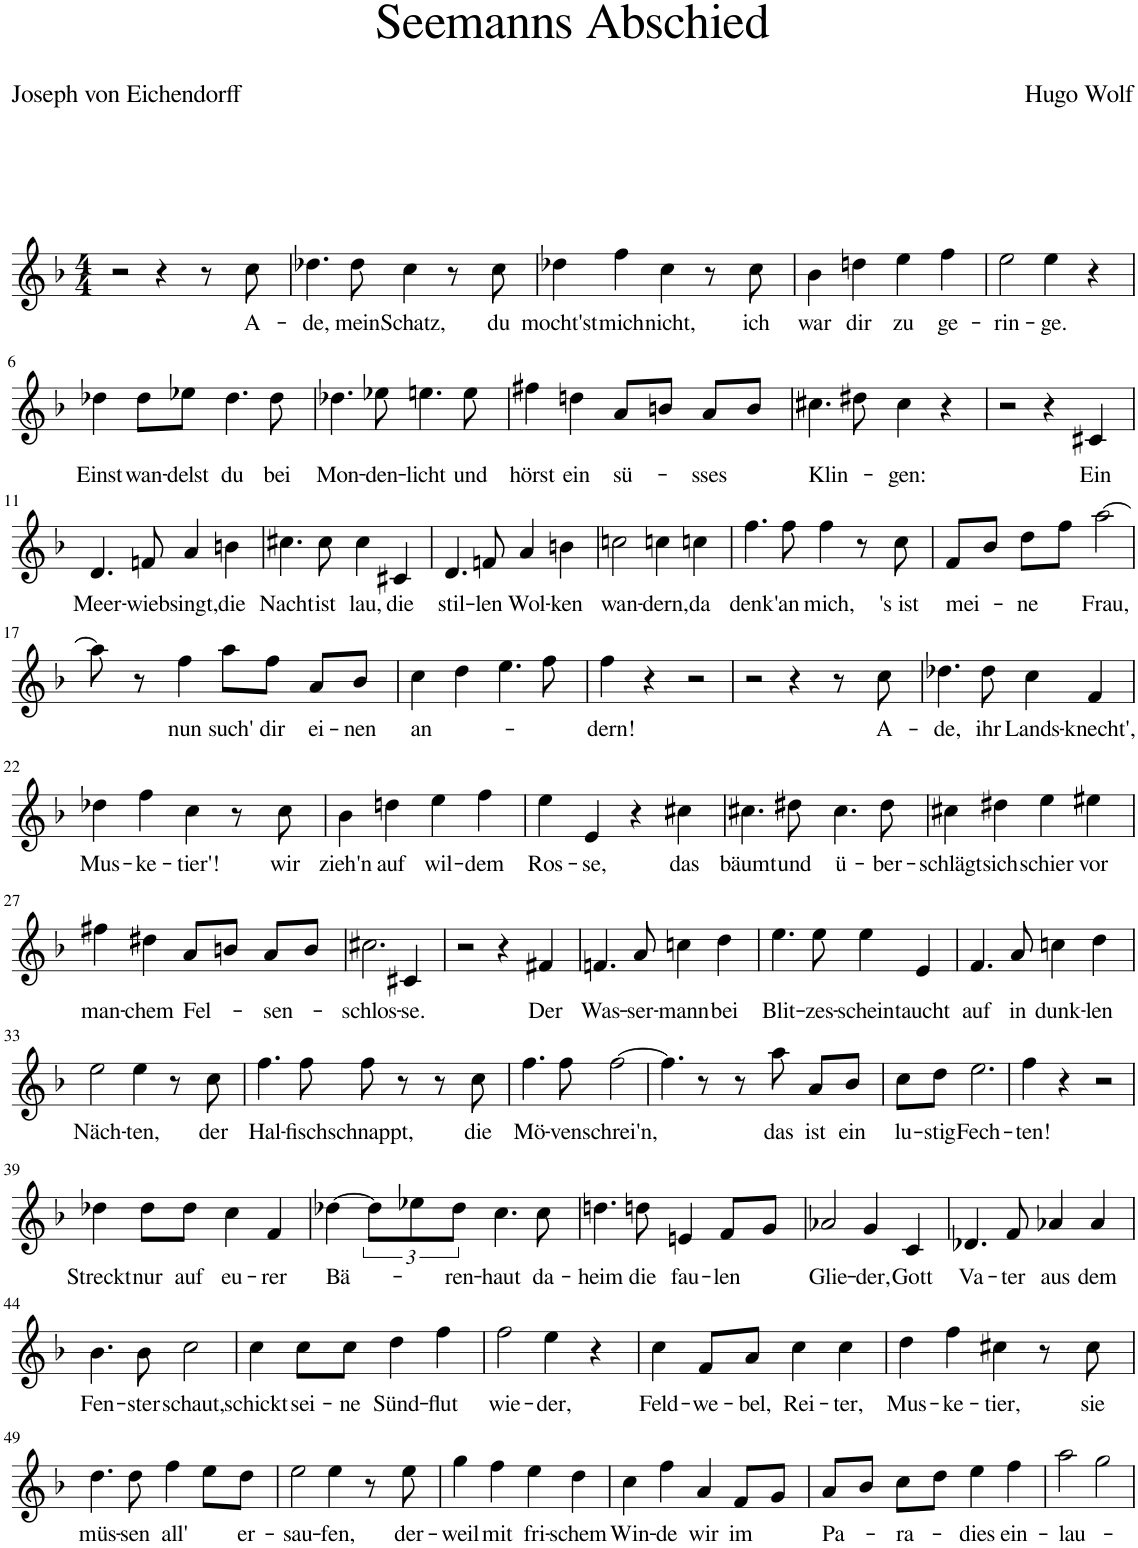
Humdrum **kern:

**kern	**text
*part1	*part1
*staff1	*staff1
*I"Piano	*
*I'Pno	*
*clefG2	*
*k[b-]	*
*M4/4	*
=1	=1
2r	.
4r	.
8r	.
!	!LO:LY:b
8cc\	A-
=2	=2
!	!LO:LY:b
4.dd-X\	-de,
!	!LO:LY:b
8dd-\	mein
!	!LO:LY:b
4cc\	Schatz,
8r	.
!	!LO:LY:b
8cc\	du
=3	=3
!	!LO:LY:b
4dd-X\	mocht'st
!	!LO:LY:b
4ff\	mich
!	!LO:LY:b
4cc\	nicht,
8r	.
!	!LO:LY:b
8cc\	ich
=4	=4
!	!LO:LY:b
4b-\	war
!	!LO:LY:b
4ddn\	dir
!	!LO:LY:b
4ee\	zu
!	!LO:LY:b
4ff\	ge-
=5	=5
!	!LO:LY:b
2ee\	-rin-
!	!LO:LY:b
4ee\	-ge.
4r	.
!!LO:LB:g=z
=6	=6
!	!LO:LY:b
4dd-X\	Einst
!	!LO:LY:b
8dd-\L	wan-
!	!LO:LY:b
8ee-X\J	-delst
!	!LO:LY:b
4.dd-\	du
!	!LO:LY:b
8dd-\	bei
=7	=7
!	!LO:LY:b
4.dd-X\	Mon-
!	!LO:LY:b
8ee-X\	-den-
!	!LO:LY:b
4.een\	-licht
!	!LO:LY:b
8ee\	und
=8	=8
!	!LO:LY:b
4ff#X\	hörst
!	!LO:LY:b
4ddn\	ein
!	!LO:LY:b
8a/L	sü-
8bn/J	.
!	!LO:LY:b
8a/L	-sses
8b/J	.
=9	=9
!	!LO:LY:b
4.cc#X\	Klin-
8dd#X\	.
!	!LO:LY:b
4cc#\	-gen:
4r	.
=10	=10
2r	.
4r	.
!	!LO:LY:b
4c#X/	Ein
!!LO:LB:g=z
=11	=11
!	!LO:LY:b
4.d/	Meer-
!	!LO:LY:b
8fn/	-wieb
!	!LO:LY:b
4a/	singt,
!	!LO:LY:b
4bn\	die
=12	=12
!	!LO:LY:b
4.cc#X\	Nacht
!	!LO:LY:b
8cc#\	ist
!	!LO:LY:b
4cc#\	lau,
!	!LO:LY:b
4c#X/	die
=13	=13
!	!LO:LY:b
4.d/	stil-
!	!LO:LY:b
8fn/	-len
!	!LO:LY:b
4a/	Wol-
!	!LO:LY:b
4bn\	-ken
=14	=14
!	!LO:LY:b
2ccn\	wan-
!	!LO:LY:b
4ccn\	-dern,
!	!LO:LY:b
4ccn\	da
=15	=15
!	!LO:LY:b
4.ff\	denk'
!	!LO:LY:b
8ff\	an
!	!LO:LY:b
4ff\	mich,
8r	.
!	!LO:LY:b
8cc\	's ist
=16	=16
!	!LO:LY:b
8f/L	mei-
8b-/J	.
!	!LO:LY:b
8dd\L	-ne
8ff\J	.
!	!LO:LY:b
[2aa\	Frau,
!!LO:LB:g=z
=17	=17
8aa\]	.
8r	.
!	!LO:LY:b
4ff\	nun
!	!LO:LY:b
8aa\L	such'
!	!LO:LY:b
8ff\J	dir
!	!LO:LY:b
8a/L	ei-
!	!LO:LY:b
8b-/J	-nen
=18	=18
!	!LO:LY:b
4cc\	an-
4dd\	.
4.ee\	.
8ff\	.
=19	=19
!	!LO:LY:b
4ff\	-dern!
4r	.
2r	.
=20	=20
2r	.
4r	.
8r	.
!	!LO:LY:b
8cc\	A-
=21	=21
!	!LO:LY:b
4.dd-X\	-de,
!	!LO:LY:b
8dd-\	ihr
!	!LO:LY:b
4cc\	Lands-
!	!LO:LY:b
4f/	-knecht',
!!LO:LB:g=z
=22	=22
!	!LO:LY:b
4dd-X\	Mus-
!	!LO:LY:b
4ff\	-ke-
!	!LO:LY:b
4cc\	-tier'!
8r	.
!	!LO:LY:b
8cc\	wir
=23	=23
!	!LO:LY:b
4b-\	zieh'n
!	!LO:LY:b
4ddn\	auf
!	!LO:LY:b
4ee\	wil-
!	!LO:LY:b
4ff\	-dem
=24	=24
!	!LO:LY:b
4ee\	Ros-
!	!LO:LY:b
4e/	-se,
4r	.
!	!LO:LY:b
4cc#X\	das
=25	=25
!	!LO:LY:b
4.cc#X\	bäumt
!	!LO:LY:b
8dd#X\	und
!	!LO:LY:b
4.cc#\	ü-
!	!LO:LY:b
8dd#\	-ber-
=26	=26
!	!LO:LY:b
4cc#X\	-schlägt
!	!LO:LY:b
4dd#X\	sich
!	!LO:LY:b
4ee\	schier
!	!LO:LY:b
4ee#X\	vor
!!LO:LB:g=z
=27	=27
!	!LO:LY:b
4ff#X\	man-
!	!LO:LY:b
4dd#X\	-chem
!	!LO:LY:b
8a/L	Fel-
8bn/J	.
!	!LO:LY:b
8a/L	-sen-
8b/J	.
=28	=28
!	!LO:LY:b
2.cc#X\	-schlos-
!	!LO:LY:b
4c#X/	-se.
=29	=29
2r	.
4r	.
!	!LO:LY:b
4f#X/	Der
=30	=30
!	!LO:LY:b
4.fn/	Was-
!	!LO:LY:b
8a/	-ser-
!	!LO:LY:b
4ccn\	-mann
!	!LO:LY:b
4dd\	bei
=31	=31
!	!LO:LY:b
4.ee\	Blit-
!	!LO:LY:b
8ee\	-zes-
!	!LO:LY:b
4ee\	schein
!	!LO:LY:b
4e/	taucht
=32	=32
!	!LO:LY:b
4.f/	auf
!	!LO:LY:b
8a/	in
!	!LO:LY:b
4ccn\	dunk-
!	!LO:LY:b
4dd\	-len
!!LO:LB:g=z
=33	=33
!	!LO:LY:b
2ee\	Näch-
!	!LO:LY:b
4ee\	-ten,
8r	.
!	!LO:LY:b
8cc\	der
=34	=34
!	!LO:LY:b
4.ff\	Hal-
!	!LO:LY:b
8ff\	-fisch
!	!LO:LY:b
8ff\	schnappt,
8r	.
8r	.
!	!LO:LY:b
8cc\	die
=35	=35
!	!LO:LY:b
4.ff\	Mö-
!	!LO:LY:b
8ff\	-ven
!	!LO:LY:b
[2ff\	schrei'n,
=36	=36
4.ff\]	.
8r	.
8r	.
!	!LO:LY:b
8aa\	das
!	!LO:LY:b
8a/L	ist
!	!LO:LY:b
8b-/J	ein
=37	=37
!	!LO:LY:b
8cc\L	lu-
!	!LO:LY:b
8dd\J	-stig
!	!LO:LY:b
2.ee\	Fech-
=38	=38
!	!LO:LY:b
4ff\	-ten!
4r	.
2r	.
!!LO:LB:g=z
=39	=39
!	!LO:LY:b
4dd-X\	Streckt
!	!LO:LY:b
8dd-\L	nur
!	!LO:LY:b
8dd-\J	auf
!	!LO:LY:b
4cc\	eu-
!	!LO:LY:b
4f/	-rer
=40	=40
!	!LO:LY:b
[4dd-X\	Bä-
12dd-\L]	.
12ee-X\	.
!	!LO:LY:b
12dd-\J	-ren-
!	!LO:LY:b
4.cc\	-haut
!	!LO:LY:b
8cc\	da-
=41	=41
!	!LO:LY:b
4.ddn\	-heim
!	!LO:LY:b
8ddn\	die
!	!LO:LY:b
4en/	fau-
!	!LO:LY:b
8f/L	-len
8g/J	.
=42	=42
!	!LO:LY:b
2a-X/	Glie-
!	!LO:LY:b
4g/	-der,
!	!LO:LY:b
4c/	Gott
=43	=43
!	!LO:LY:b
4.d-X/	Va-
!	!LO:LY:b
8f/	-ter
!	!LO:LY:b
4a-X/	aus
!	!LO:LY:b
4a-/	dem
!!LO:LB:g=z
=44	=44
!	!LO:LY:b
4.b-\	Fen-
!	!LO:LY:b
8b-\	-ster
!	!LO:LY:b
2cc\	schaut,
=45	=45
!	!LO:LY:b
4cc\	schickt
!	!LO:LY:b
8cc\L	sei-
!	!LO:LY:b
8cc\J	-ne
!	!LO:LY:b
4dd\	Sünd-
!	!LO:LY:b
4ff\	-flut
=46	=46
!	!LO:LY:b
2ff\	wie-
!	!LO:LY:b
4ee\	-der,
4r	.
=47	=47
!	!LO:LY:b
4cc\	Feld-
!	!LO:LY:b
8f/L	-we-
!	!LO:LY:b
8a/J	-bel,
!	!LO:LY:b
4cc\	Rei-
!	!LO:LY:b
4cc\	-ter,
=48	=48
!	!LO:LY:b
4dd\	Mus-
!	!LO:LY:b
4ff\	-ke-
!	!LO:LY:b
4cc#X\	-tier,
8r	.
!	!LO:LY:b
8cc#\	sie
!!LO:LB:g=z
=49	=49
!	!LO:LY:b
4.dd\	müs-
!	!LO:LY:b
8dd\	-sen
!	!LO:LY:b
4ff\	all'
8ee\L	.
!	!LO:LY:b
8dd\J	er-
=50	=50
!	!LO:LY:b
2ee\	-sau-
!	!LO:LY:b
4ee\	-fen,
8r	.
!	!LO:LY:b
8ee\	der-
=51	=51
!	!LO:LY:b
4gg\	-weil
!	!LO:LY:b
4ff\	mit
!	!LO:LY:b
4ee\	fri-
!	!LO:LY:b
4dd\	-schem
=52	=52
!	!LO:LY:b
4cc\	Win-
!	!LO:LY:b
4ff\	-de
!	!LO:LY:b
4a/	wir
!	!LO:LY:b
8f/L	im
8g/J	.
=53	=53
!	!LO:LY:b
8a/L	Pa-
8b-/J	.
!	!LO:LY:b
8cc\L	-ra-
8dd\J	.
!	!LO:LY:b
4ee\	-dies
!	!LO:LY:b
4ff\	ein-
=54	=54
!	!LO:LY:b
2aa\	-lau-
2gg\	.
=	=
*-	*-
